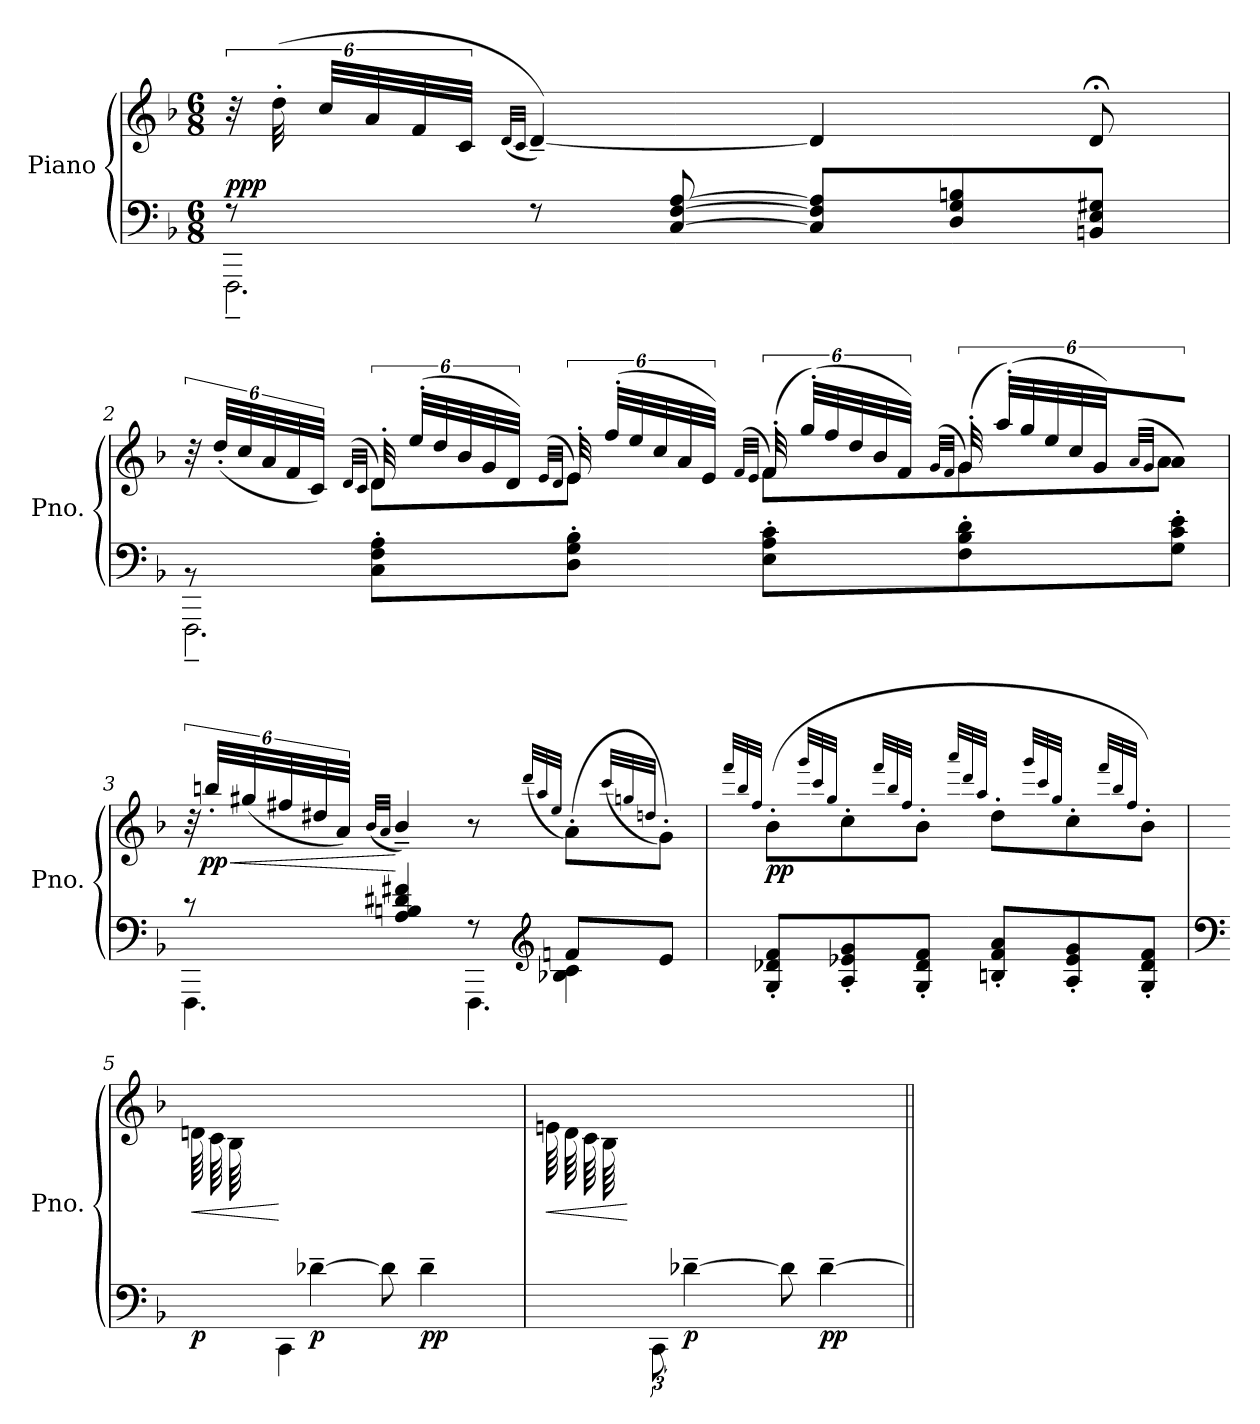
**kern	**kern	**dynam
*part1	*part1	*part1
*staff2	*staff1	*staff1/2
*I"Piano	*	*
*I'Pno.	*	*
*clefF4	*clefG2	*
*k[b-]	*k[b-]	*
*M6/8	*M6/8	*
*MM50	*MM50	*
=1	=1	=1
*^	*	*
!	!	!	!LO:DY:a=2
8r	2.FFF~\	48r	ppp
.	.	(>48dd'\	.
.	.	48cc/LLL	.
.	.	48a/	.
.	.	48f/	.
.	.	48c/JJJ	.
.	.	(<32qd/LLL	.
.	.	32qc/JJJ	.
8r	.	[4d~/))	.
[8C/ [8F/ [8A/	.	.	.
8C/] 8F/] 8A/]L	.	4d/]	.
8D/ 8G/ 8Bn/	.	.	.
8BBn/ 8E/ 8G#X/J	.	8d;</	.
!!LO:LB:g=z
=2	=2	=2	=2
*	*	*^	*
8rBB	2.FFF~\	48r	8ryy	.
.	.	(<48dd'/LLL	.	.
.	.	48cc/	.	.
.	.	48a/	.	.
.	.	48f/	.	.
.	.	48c/JJJ)	.	.
.	.	(<32qd/LLL	.	.
.	.	32qc/JJJ	.	.
8C\' 8F\' 8A\'L	.	48d'/)	8d\L	.
.	.	(<48ee'/LLL	.	.
.	.	48dd/	.	.
.	.	48b-/	.	.
.	.	48g/	.	.
.	.	48d/JJJ)	.	.
.	.	(<32qe/LLL	.	.
.	.	32qd/JJJ	.	.
8D\' 8G\' 8B-\'J	.	48e'/)	8e\J	.
.	.	(<48ff'/LLL	.	.
.	.	48ee/	.	.
.	.	48cc/	.	.
.	.	48a/	.	.
.	.	48e/JJJ)	.	.
.	.	(<32qf/LLL	.	.
.	.	32qe/JJJ	.	.
8E\' 8A\' 8c\'L	.	(>48f'/)	8f\L	.
.	.	(<48gg'/LLL)	.	.
.	.	48ff/	.	.
.	.	48dd/	.	.
.	.	48b-/	.	.
.	.	48f/JJJ)	.	.
.	.	(<32qg/LLL	.	.
.	.	32qf/JJJ	.	.
8F\' 8B-\' 8d\'	.	(>48g'/)	8g\	.
.	.	(<48aa'/LLL)	.	.
.	.	48gg/	.	.
.	.	48ee/	.	.
.	.	48cc/	.	.
.	.	48g/JJ)	.	.
.	.	(<32qa/LLL	.	.
.	.	32qg/JJJ	.	.
8G\' 8c\' 8e\'J	.	8a/J)	8a\J	.
*	*	*v	*v	*
!!LO:LB:g=z
=3	=3	=3	=3
*	*^	*	*
8r	4.FFF\	2ryy	48r	.
!	!	!	!	!LO:HP:b
!	!	!	!	!LO:DY:n=1:b
.	.	.	48bbn'/LLL	< pp
.	.	.	(<48gg#X/	.
.	.	.	48ff#X/	.
.	.	.	48dd#X/	.
.	.	.	48a/JJJ)	.
.	.	.	(<32qb-/LLL	.
.	.	.	32qa/JJJ	.
4A/ 4Bn/ 4d#X/ 4f#X/	.	.	4b-~/)	[
8r	4.FFF\	.	8r	.
*clefG2	*	*	*	*
.	.	.	(<32qddd/LLL	.
.	.	.	32qaa/	.
.	.	.	32qee/JJJ	.
8fn/L	.	4B-X\ 4c\	(<8a'\L)	.
.	.	.	(<32qccc/LLL	.
.	.	.	32qggn/	.
.	.	.	32qddn/JJJ	.
8e/J	.	.	8g'\J))	.
*v	*v	*v	*	*
=4	=4	=4
.	32qfff/LLL	.
.	32qbb-/	.
.	32qff/JJJ	.
!	!	!LO:DY:b
8G/' 8d-X/' 8f/'L	(<8b-'\L	pp
.	32qggg/LLL	.
.	32qccc/	.
.	32qgg/JJJ	.
8A/' 8e-X/' 8g/'	8cc'\	.
.	32qfff/LLL	.
.	32qbb-/	.
.	32qff/JJJ	.
8G/' 8d-/' 8f/'J	8b-'\J	.
.	32qaaa/LLL	.
.	32qddd/	.
.	32qaa/JJJ	.
8Bn/' 8f/' 8a/'L	8dd'\L	.
.	32qggg/LLL	.
.	32qccc/	.
.	32qgg/JJJ	.
8A/' 8e-/' 8g/'	8cc'\	.
.	32qfff/LLL	.
.	32qbb-/	.
.	32qff/JJJ	.
8G/' 8d-/' 8f/'J	8b-'\J)	.
!!LO:LB:g=z
=5	=5	=5
*clefF4	*	*
*^	*^	*
!	!	!	!	!LO:HP:b
!	!	!	!	!LO:DY:n=1:b=2
32.ryy	16.ryy	2.ryy	(<64dn\LLLL	< p
.	.	.	64c\	.
.	.	.	64B-\	.
64E/J	.	.	2ryy	.
32GG/	.	.	.	.
32CC/JJJ)	4CC\	.	.	[
!	!	!	!	!LO:DY:n=2:b=2
[4d-X~\	.	.	.	p
.	4.ryy	.	.	.
8d-\]	.	.	.	.
!	!	!	!	!LO:DY:n=3:b=2
4d-~\	.	.	.	pp
.	.	.	8ryy	.
.	.	.	16ryy	.
.	32ryy	.	.	.
.	.	.	64ryy	.
=6	=6	=6	=6	=6
!	!	!	!	!LO:HP:b
16ryy	16ryy	2.ryy	64en\LLLL	<
.	.	.	64d\	.
.	.	.	64c\	.
.	.	.	64B-\J	.
*Xbrackettup	*brackettup	*	*	*
48E/	24ryy	.	2ryy	.
48GG/	.	.	.	[
48FF/JJJ	12CC\	.	.	.
!	!	!	!	!LO:DY:b=2
[4d-X~\	.	.	.	p
.	8ryy	.	.	.
.	32ryy	.	.	.
.	4.ryy	.	.	.
8d-\]	.	.	.	.
!	!	!	!	!LO:DY:b=2
[4d-~\	.	.	.	pp
.	.	.	8.ryy	.
.	32ryy	.	.	.
*v	*v	*	*	*
*	*v	*v	*
=||	=||	=||
*-	*-	*-
